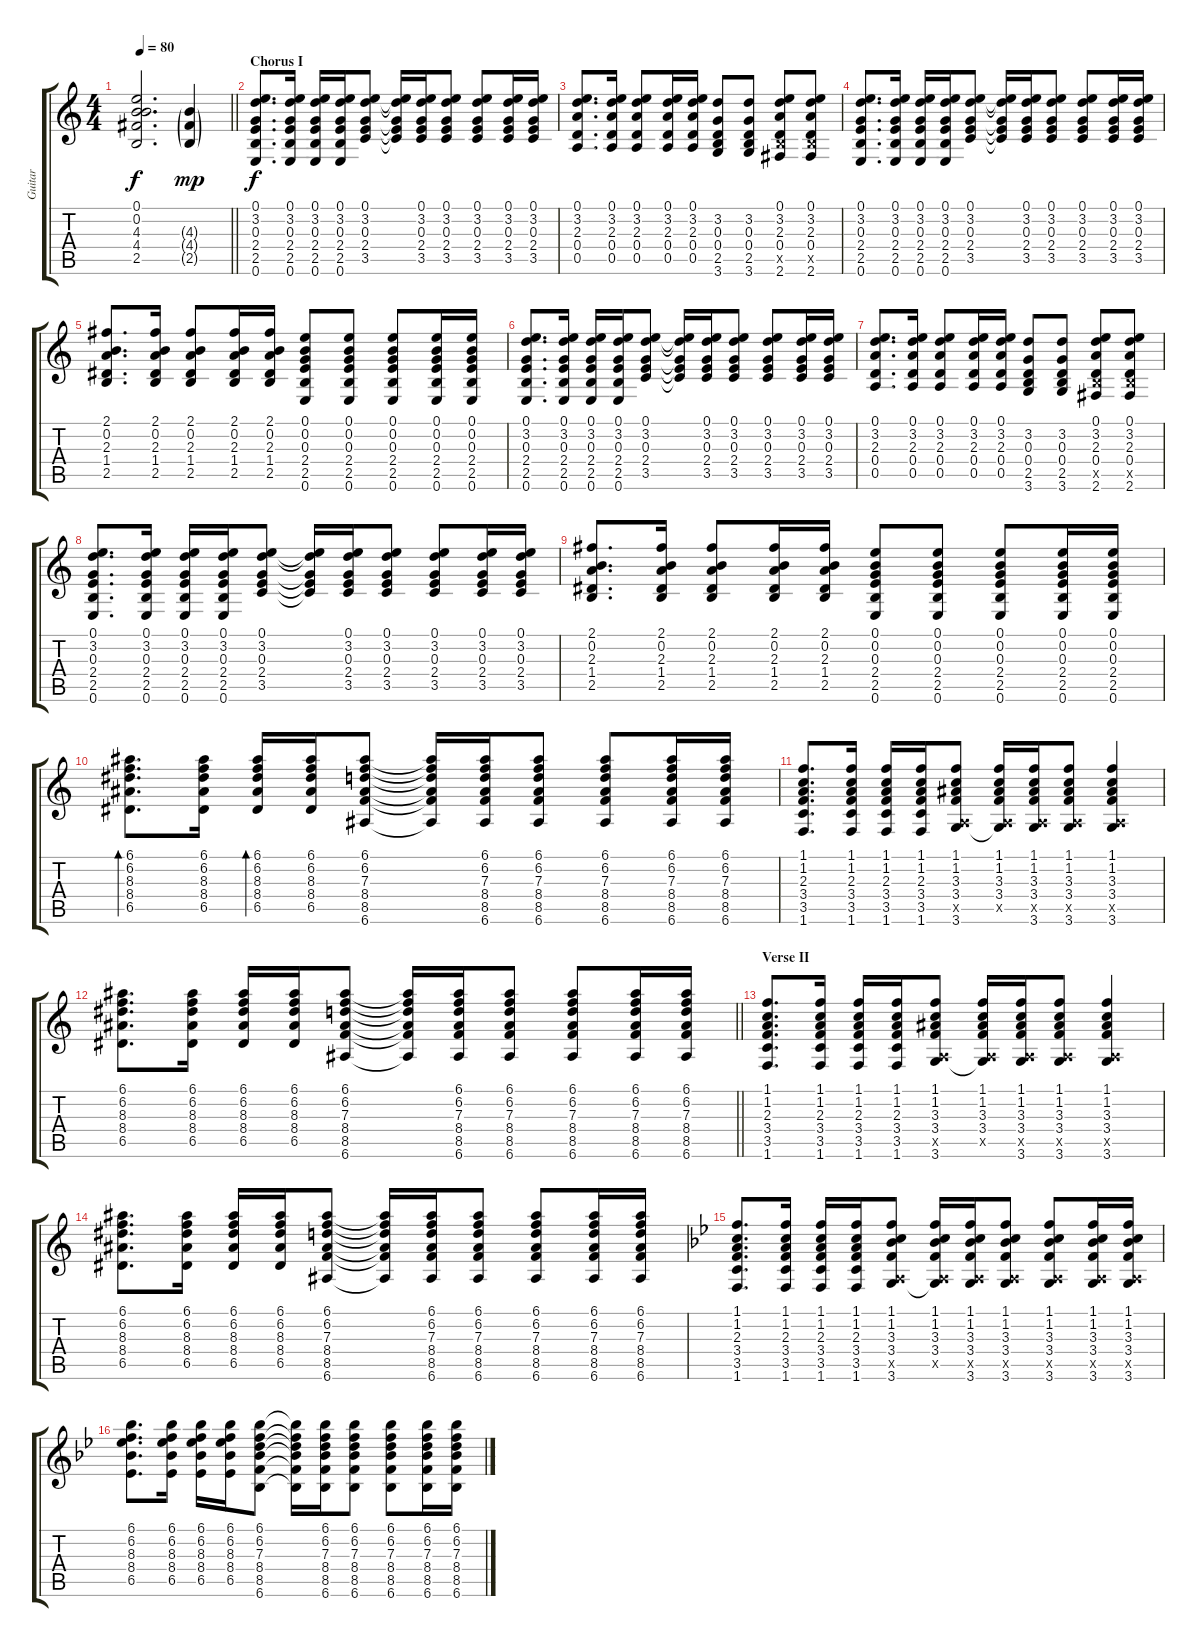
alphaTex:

\track ("Guitar" "Guitar") {instrument acousticguitarsteel}
\staff {score tabs}
\tuning (E4 B3 G3 D3 A2 E2) {hide}
\ts (4 4)
\tempo 80
\clef g2
\barLineRight lightlight
\ks c
(0.1 0.2 4.3 4.4 2.5).2{d dy f volume 16} (4.3{g} 4.4{g} 2.5{g}).4{dy mp} |
\section ("" "Chorus I")
(0.1 3.2 0.3 2.4 2.5 0.6).8{d dy f volume 13} (0.1 3.2 0.3 2.4 2.5 0.6).16 (0.1 3.2 0.3 2.4 2.5 0.6).16 (0.1 3.2 0.3 2.4 2.5 0.6).16 (0.1 3.2 0.3 2.4 3.5).8 (0.1{t} 3.2{t} 0.3{t} 2.4{t} 3.5{t}).16 (0.1 3.2 0.3 2.4 3.5).16 (0.1 3.2 0.3 2.4 3.5).8 (0.1 3.2 0.3 2.4 3.5).8 (0.1 3.2 0.3 2.4 3.5).16 (0.1 3.2 0.3 2.4 3.5).16 |
(0.1 3.2 2.3 0.4 0.5).8{d} (0.1 3.2 2.3 0.4 0.5).16 (0.1 3.2 2.3 0.4 0.5).8 (0.1 3.2 2.3 0.4 0.5).16 (0.1 3.2 2.3 0.4 0.5).16 (3.2 0.3 0.4 2.5 3.6).8 (3.2 0.3 0.4 2.5 3.6).8 (0.1 3.2 2.3 0.4 2.5{x} 2.6).8 (0.1 3.2 2.3 0.4 2.5{x} 2.6).8 |
(0.1 3.2 0.3 2.4 2.5 0.6).8{d} (0.1 3.2 0.3 2.4 2.5 0.6).16 (0.1 3.2 0.3 2.4 2.5 0.6).16 (0.1 3.2 0.3 2.4 2.5 0.6).16 (0.1 3.2 0.3 2.4 3.5).8 (0.1{t} 3.2{t} 0.3{t} 2.4{t} 3.5{t}).16 (0.1 3.2 0.3 2.4 3.5).16 (0.1 3.2 0.3 2.4 3.5).8 (0.1 3.2 0.3 2.4 3.5).8 (0.1 3.2 0.3 2.4 3.5).16 (0.1 3.2 0.3 2.4 3.5).16 |
(2.1 0.2 2.3 1.4 2.5).8{d} (2.1 0.2 2.3 1.4 2.5).16 (2.1 0.2 2.3 1.4 2.5).8 (2.1 0.2 2.3 1.4 2.5).16 (2.1 0.2 2.3 1.4 2.5).16 (0.1 0.2 0.3 2.4 2.5 0.6).8 (0.1 0.2 0.3 2.4 2.5 0.6).8 (0.1 0.2 0.3 2.4 2.5 0.6).8 (0.1 0.2 0.3 2.4 2.5 0.6).16 (0.1 0.2 0.3 2.4 2.5 0.6).16 |
(0.1 3.2 0.3 2.4 2.5 0.6).8{d} (0.1 3.2 0.3 2.4 2.5 0.6).16 (0.1 3.2 0.3 2.4 2.5 0.6).16 (0.1 3.2 0.3 2.4 2.5 0.6).16 (0.1 3.2 0.3 2.4 3.5).8 (0.1{t} 3.2{t} 0.3{t} 2.4{t} 3.5{t}).16 (0.1 3.2 0.3 2.4 3.5).16 (0.1 3.2 0.3 2.4 3.5).8 (0.1 3.2 0.3 2.4 3.5).8 (0.1 3.2 0.3 2.4 3.5).16 (0.1 3.2 0.3 2.4 3.5).16 |
(0.1 3.2 2.3 0.4 0.5).8{d} (0.1 3.2 2.3 0.4 0.5).16 (0.1 3.2 2.3 0.4 0.5).8 (0.1 3.2 2.3 0.4 0.5).16 (0.1 3.2 2.3 0.4 0.5).16 (3.2 0.3 0.4 2.5 3.6).8 (3.2 0.3 0.4 2.5 3.6).8 (0.1 3.2 2.3 0.4 2.5{x} 2.6).8 (0.1 3.2 2.3 0.4 2.5{x} 2.6).8 |
(0.1 3.2 0.3 2.4 2.5 0.6).8{d} (0.1 3.2 0.3 2.4 2.5 0.6).16 (0.1 3.2 0.3 2.4 2.5 0.6).16 (0.1 3.2 0.3 2.4 2.5 0.6).16 (0.1 3.2 0.3 2.4 3.5).8 (0.1{t} 3.2{t} 0.3{t} 2.4{t} 3.5{t}).16 (0.1 3.2 0.3 2.4 3.5).16 (0.1 3.2 0.3 2.4 3.5).8 (0.1 3.2 0.3 2.4 3.5).8 (0.1 3.2 0.3 2.4 3.5).16 (0.1 3.2 0.3 2.4 3.5).16 |
(2.1 0.2 2.3 1.4 2.5).8{d} (2.1 0.2 2.3 1.4 2.5).16 (2.1 0.2 2.3 1.4 2.5).8 (2.1 0.2 2.3 1.4 2.5).16 (2.1 0.2 2.3 1.4 2.5).16 (0.1 0.2 0.3 2.4 2.5 0.6).8 (0.1 0.2 0.3 2.4 2.5 0.6).8 (0.1 0.2 0.3 2.4 2.5 0.6).8 (0.1 0.2 0.3 2.4 2.5 0.6).16 (0.1 0.2 0.3 2.4 2.5 0.6).16 |
(6.1 6.2 8.3 8.4 6.5).8{d bd 60 volume 16} (6.1 6.2 8.3 8.4 6.5).16 (6.1 6.2 8.3 8.4 6.5).16{bd 60} (6.1 6.2 8.3 8.4 6.5).16 (6.1 6.2 7.3 8.4 8.5 6.6).8 (6.1{t} 6.2{t} 7.3{t} 8.4{t} 8.5{t} 6.6{t}).16 (6.1 6.2 7.3 8.4 8.5 6.6).16 (6.1 6.2 7.3 8.4 8.5 6.6).8 (6.1 6.2 7.3 8.4 8.5 6.6).8 (6.1 6.2 7.3 8.4 8.5 6.6).16 (6.1 6.2 7.3 8.4 8.5 6.6).16 |
(1.1 1.2 2.3 3.4 3.5 1.6).8{d} (1.1 1.2 2.3 3.4 3.5 1.6).16 (1.1 1.2 2.3 3.4 3.5 1.6).16 (1.1 1.2 2.3 3.4 3.5 1.6).16 (1.1 1.2 3.3 3.4 0.5{x} 3.6).8 (1.1 1.2 3.3 3.4 0.5{x} 3.6{t}).16 (1.1 1.2 3.3 3.4 0.5{x} 3.6).16 (1.1 1.2 3.3 3.4 0.5{x} 3.6).8 (1.1 1.2 3.3 3.4 0.5{x} 3.6).4 |
\barLineRight lightlight
(6.1 6.2 8.3 8.4 6.5).8{d} (6.1 6.2 8.3 8.4 6.5).16 (6.1 6.2 8.3 8.4 6.5).16 (6.1 6.2 8.3 8.4 6.5).16 (6.1 6.2 7.3 8.4 8.5 6.6).8 (6.1{t} 6.2{t} 7.3{t} 8.4{t} 8.5{t} 6.6{t}).16 (6.1 6.2 7.3 8.4 8.5 6.6).16 (6.1 6.2 7.3 8.4 8.5 6.6).8 (6.1 6.2 7.3 8.4 8.5 6.6).8 (6.1 6.2 7.3 8.4 8.5 6.6).16 (6.1 6.2 7.3 8.4 8.5 6.6).16 |
\section ("" "Verse II")
(1.1 1.2 2.3 3.4 3.5 1.6).8{d volume 13} (1.1 1.2 2.3 3.4 3.5 1.6).16 (1.1 1.2 2.3 3.4 3.5 1.6).16 (1.1 1.2 2.3 3.4 3.5 1.6).16 (1.1 1.2 3.3 3.4 0.5{x} 3.6).8 (1.1 1.2 3.3 3.4 0.5{x} 3.6{t}).16 (1.1 1.2 3.3 3.4 0.5{x} 3.6).16 (1.1 1.2 3.3 3.4 0.5{x} 3.6).8 (1.1 1.2 3.3 3.4 0.5{x} 3.6).4 |
(6.1 6.2 8.3 8.4 6.5).8{d volume 15} (6.1 6.2 8.3 8.4 6.5).16 (6.1 6.2 8.3 8.4 6.5).16 (6.1 6.2 8.3 8.4 6.5).16 (6.1 6.2 7.3 8.4 8.5 6.6).8 (6.1{t} 6.2{t} 7.3{t} 8.4{t} 8.5{t} 6.6{t}).16 (6.1 6.2 7.3 8.4 8.5 6.6).16 (6.1 6.2 7.3 8.4 8.5 6.6).8 (6.1 6.2 7.3 8.4 8.5 6.6).8 (6.1 6.2 7.3 8.4 8.5 6.6).16 (6.1 6.2 7.3 8.4 8.5 6.6).16 |
\ks bb
(1.1 1.2 2.3 3.4 3.5 1.6).8{d} (1.1 1.2 2.3 3.4 3.5 1.6).16 (1.1 1.2 2.3 3.4 3.5 1.6).16 (1.1 1.2 2.3 3.4 3.5 1.6).16 (1.1 1.2 3.3 3.4 0.5{x} 3.6).8 (1.1 1.2 3.3 3.4 0.5{x} 3.6{t}).16 (1.1 1.2 3.3 3.4 0.5{x} 3.6).16 (1.1 1.2 3.3 3.4 0.5{x} 3.6).8 (1.1 1.2 3.3 3.4 0.5{x} 3.6).8 (1.1 1.2 3.3 3.4 0.5{x} 3.6).16 (1.1 1.2 3.3 3.4 0.5{x} 3.6).16 |
(6.1 6.2 8.3 8.4 6.5).8{d} (6.1 6.2 8.3 8.4 6.5).16 (6.1 6.2 8.3 8.4 6.5).16 (6.1 6.2 8.3 8.4 6.5).16 (6.1 6.2 7.3 8.4 8.5 6.6).8 (6.1{t} 6.2{t} 7.3{t} 8.4{t} 8.5{t} 6.6{t}).16 (6.1 6.2 7.3 8.4 8.5 6.6).16 (6.1 6.2 7.3 8.4 8.5 6.6).8 (6.1 6.2 7.3 8.4 8.5 6.6).8 (6.1 6.2 7.3 8.4 8.5 6.6).16 (6.1 6.2 7.3 8.4 8.5 6.6).16
